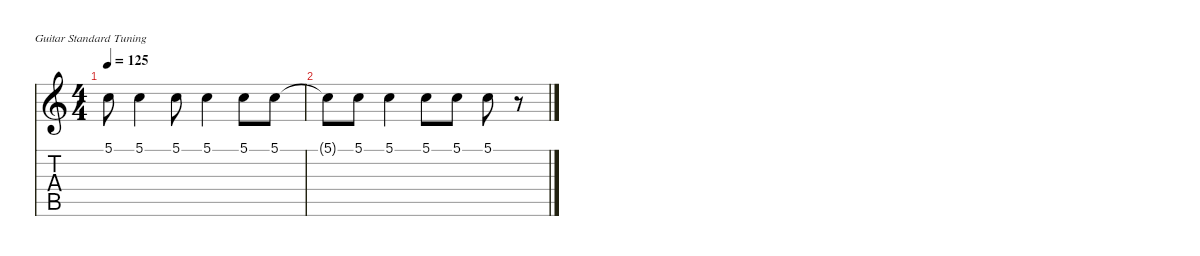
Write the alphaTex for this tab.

\defaultSystemsLayout 4
\hideDynamics
\bracketExtendMode nobrackets
\singleTrackTrackNamePolicy hidden
\multiTrackTrackNamePolicy hidden
\otherSystemsTrackNameOrientation horizontal
\track ("Brass 1" "tpt.") {instrument brasssection}
\staff {score tabs}
\tuning (E4 B3 G3 D3 A2 E2)
\displaytranspose 3
\ts (4 4)
\tempo 125
\clef g2
\ks c
5.1.8{dy f beam Down} 5.1.4{beam Down} 5.1.8{beam Down} 5.1.4{beam Down} 5.1.8{beam Down} 5.1.8{beam Down} |
5.1{t}.8{beam Down} 5.1.8{beam Down} 5.1.4{beam Down} 5.1.8{beam Down} 5.1.8{beam Down} 5.1.8{beam Down} r.8{beam Down}
